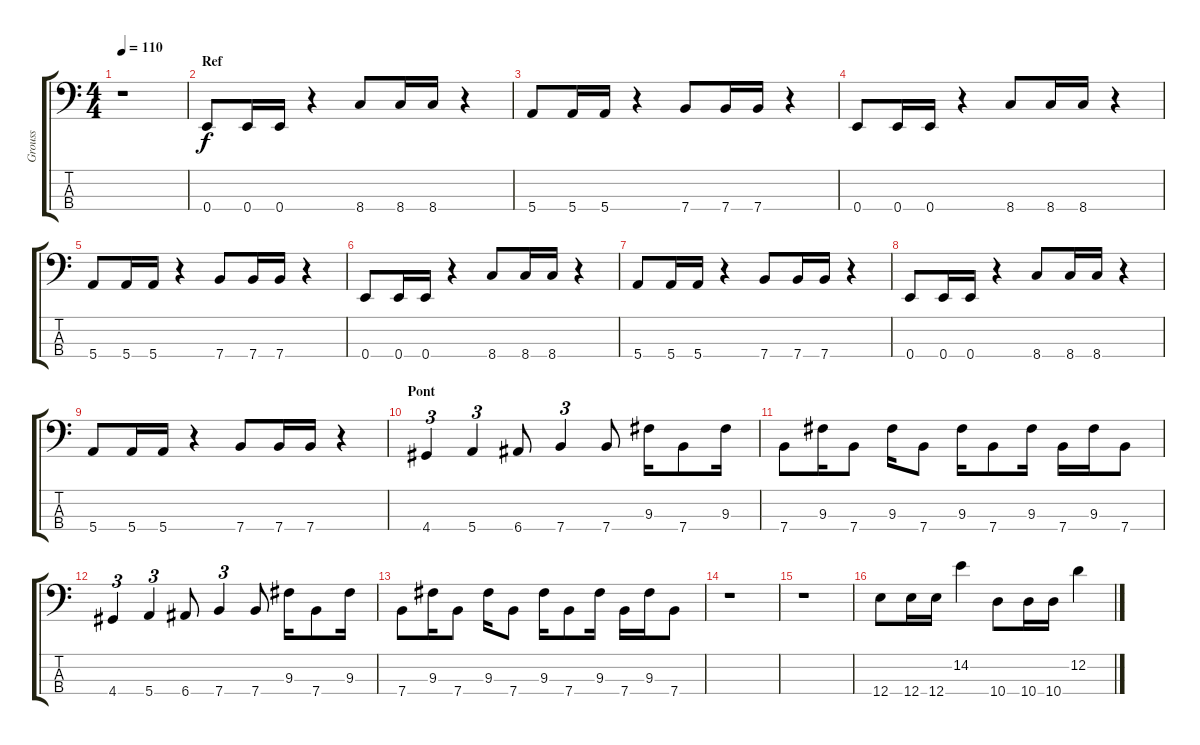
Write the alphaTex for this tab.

\track ("Grouss" "Grouss") {instrument electricbassfinger}
\staff {score tabs}
\tuning (G2 D2 A1 E1) {hide}
\ts (4 4)
\tempo 110
\clef f4
\ks c
r.1{dy f} |
\section ("" "Ref")
0.4.8 0.4.16 0.4.16 r.4 8.4.8 8.4.16 8.4.16 r.4 |
5.4.8 5.4.16 5.4.16 r.4 7.4.8 7.4.16 7.4.16 r.4 |
0.4.8 0.4.16 0.4.16 r.4 8.4.8 8.4.16 8.4.16 r.4 |
5.4.8 5.4.16 5.4.16 r.4 7.4.8 7.4.16 7.4.16 r.4 |
0.4.8 0.4.16 0.4.16 r.4 8.4.8 8.4.16 8.4.16 r.4 |
5.4.8 5.4.16 5.4.16 r.4 7.4.8 7.4.16 7.4.16 r.4 |
0.4.8 0.4.16 0.4.16 r.4 8.4.8 8.4.16 8.4.16 r.4 |
5.4.8 5.4.16 5.4.16 r.4 7.4.8 7.4.16 7.4.16 r.4 |
\section ("" "Pont")
4.4.4{tu (3 2) instrument slapbass2} 5.4.4{tu (3 2)} 6.4.8 7.4.4{tu (3 2)} 7.4.8 9.3.16 7.4.8 9.3.16 |
7.4.8 9.3.16 7.4.8 9.3.16 7.4.8 9.3.16 7.4.8 9.3.16 7.4.16 9.3.16 7.4.8 |
4.4.4{tu (3 2) instrument slapbass2} 5.4.4{tu (3 2)} 6.4.8 7.4.4{tu (3 2)} 7.4.8 9.3.16 7.4.8 9.3.16 |
7.4.8 9.3.16 7.4.8 9.3.16 7.4.8 9.3.16 7.4.8 9.3.16 7.4.16 9.3.16 7.4.8 |
r.1 |
r.1 |
12.4.8{instrument electricbassfinger} 12.4.16 12.4.16 14.2.4 10.4.8 10.4.16 10.4.16 12.2.4
